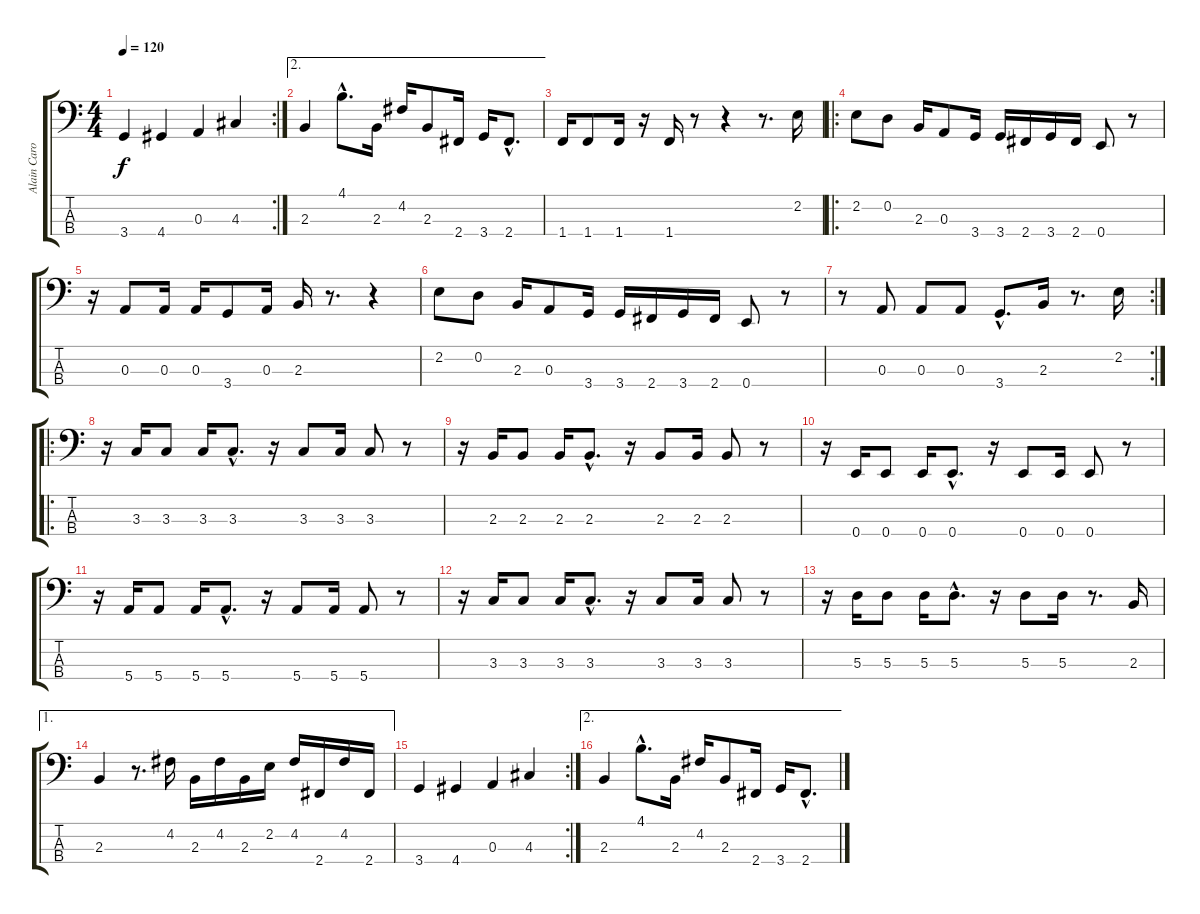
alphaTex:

\track ("Alain Caron" "Alain Caro") {instrument fretlessbass}
\staff {score tabs}
\tuning (G2 D2 A1 E1) {hide}
\rc 2
\ts (4 4)
\tempo 120
\clef f4
\ks c
3.4.4{dy f} 4.4.4 0.3.4 4.3.4 |
\ae 2
2.3.4 4.1{hac}.8{d} 2.3.16 4.2.16 2.3.8 2.4.16 3.4.16 2.4{hac}.8{d} |
1.4.16 1.4.8 1.4.16 r.16 1.4.16 r.8 r.4 r.8{d} 2.2.16 |
\ro
2.2.8 0.2.8 2.3.16 0.3.8 3.4.16 3.4.16 2.4.16 3.4.16 2.4.16 0.4.8 r.8 |
r.16 0.3.8 0.3.16 0.3.16 3.4.8 0.3.16 2.3.16 r.8{d} r.4 |
2.2.8 0.2.8 2.3.16 0.3.8 3.4.16 3.4.16 2.4.16 3.4.16 2.4.16 0.4.8 r.8 |
\rc 2
r.8 0.3.8 0.3.8 0.3.8 3.4{hac}.8{d} 2.3.16 r.8{d} 2.2.16 |
\ro
r.16 3.3.16 3.3.8 3.3.16 3.3{hac}.8{d} r.16 3.3.8 3.3.16 3.3.8 r.8 |
r.16 2.3.16 2.3.8 2.3.16 2.3{hac}.8{d} r.16 2.3.8 2.3.16 2.3.8 r.8 |
r.16 0.4.16 0.4.8 0.4.16 0.4{hac}.8{d} r.16 0.4.8 0.4.16 0.4.8 r.8 |
r.16 5.4.16 5.4.8 5.4.16 5.4{hac}.8{d} r.16 5.4.8 5.4.16 5.4.8 r.8 |
r.16 3.3.16 3.3.8 3.3.16 3.3{hac}.8{d} r.16 3.3.8 3.3.16 3.3.8 r.8 |
r.16 5.3.16 5.3.8 5.3.16 5.3{hac}.8{d} r.16 5.3.8 5.3.16 r.8{d} 2.3.16 |
\ae 1
2.3.4 r.8{d} 4.2.16 2.3.16 4.2.16 2.3.16 2.2.16 4.2.16 2.4.16 4.2.16 2.4.16 |
\rc 2
3.4.4 4.4.4 0.3.4 4.3.4 |
\ae 2
2.3.4 4.1{hac}.8{d} 2.3.16 4.2.16 2.3.8 2.4.16 3.4.16 2.4{hac}.8{d}
